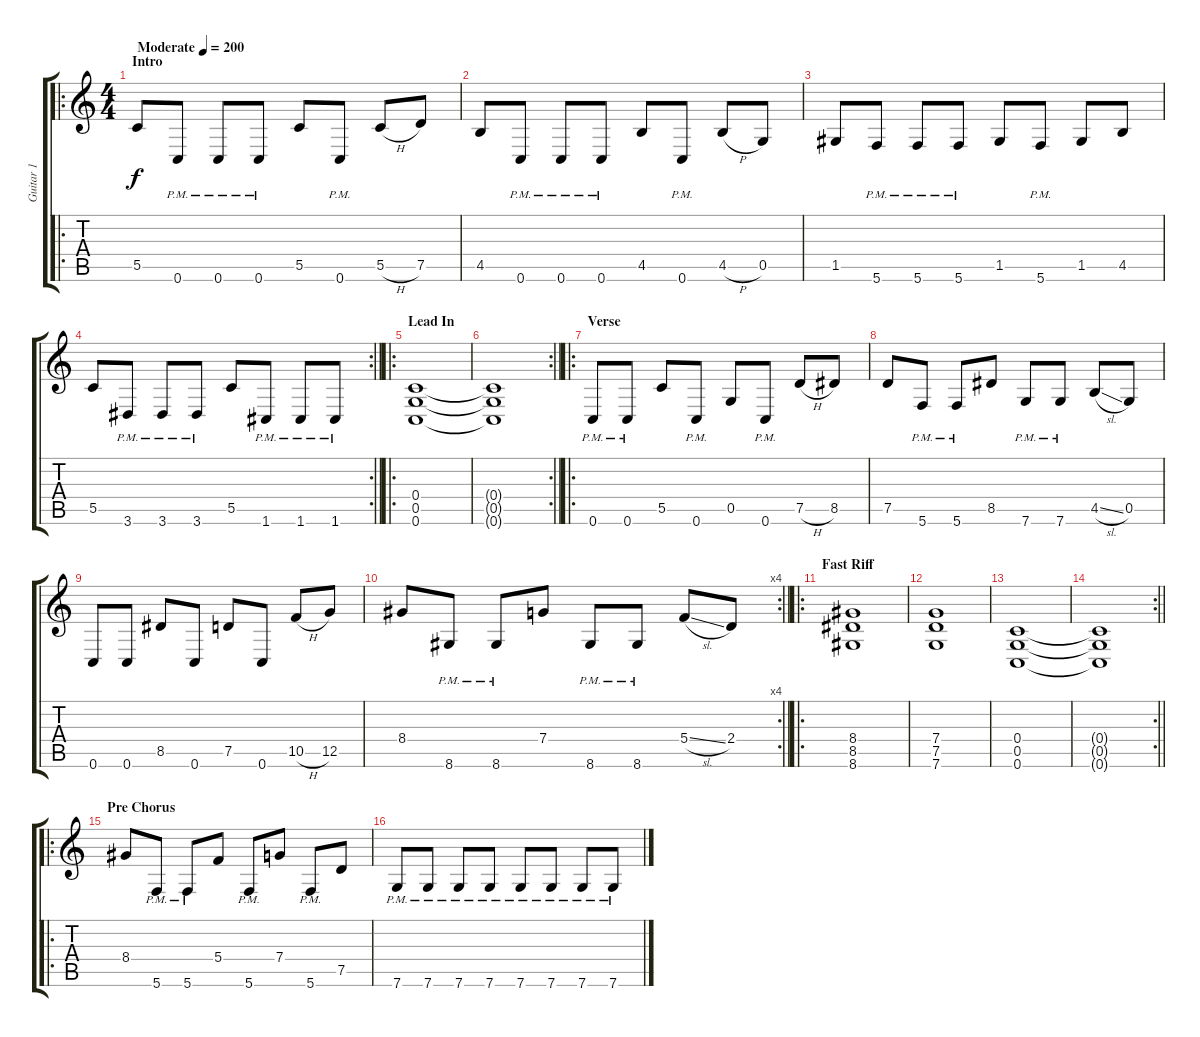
\track ("Guitar 1" "Guitar 1") {instrument distortionguitar}
\staff {score tabs}
\tuning (D4 A3 F3 C3 G2 C2) {hide}
\ro
\ts (4 4)
\section ("" "Intro")
\tempo (200 "Moderate")
\clef g2
\ks c
5.5.8{dy f instrument distortionguitar} 0.6{pm}.8 0.6{pm}.8 0.6{pm}.8 5.5.8 0.6{pm}.8 5.5{h}.8 7.5.8 |
4.5.8 0.6{pm}.8 0.6{pm}.8 0.6{pm}.8 4.5.8 0.6{pm}.8 4.5{h}.8 0.5.8 |
1.5.8 5.6{pm}.8 5.6{pm}.8 5.6{pm}.8 1.5.8 5.6{pm}.8 1.5.8 4.5.8 |
\rc 2
\barLineRight lightlight
5.5.8 3.6{pm}.8 3.6{pm}.8 3.6{pm}.8 5.5.8 1.6{pm}.8 1.6{pm}.8 1.6{pm}.8 |
\ro
\section ("" "Lead In")
(0.4 0.5 0.6).1 |
\rc 2
\barLineRight lightlight
(0.4{t} 0.5{t} 0.6{t}).1 |
\ro
\section ("" "Verse")
0.6{pm}.8 0.6{pm}.8 5.5.8 0.6{pm}.8 0.5.8 0.6{pm}.8 7.5{h}.8 8.5.8 |
7.5.8 5.6{pm}.8 5.6{pm}.8 8.5.8 7.6{pm}.8 7.6{pm}.8 4.5{sl}.8 0.5.8 |
0.6.8 0.6.8 8.5.8 0.6.8 7.5.8 0.6.8 10.5{h}.8 12.5.8 |
\rc 4
\barLineRight lightlight
8.4.8 8.6{pm}.8 8.6{pm}.8 7.4.8 8.6{pm}.8 8.6{pm}.8 5.4{sl}.8 2.4.8 |
\ro
\section ("" "Fast Riff")
(8.4 8.5 8.6).1 |
(7.4 7.5 7.6).1 |
(0.4 0.5 0.6).1 |
\rc 2
\barLineRight lightlight
(0.4{t} 0.5{t} 0.6{t}).1 |
\ro
\section ("" "Pre Chorus")
8.4.8 5.6{pm}.8 5.6{pm}.8 5.4.8 5.6{pm}.8 7.4.8 5.6{pm}.8 7.5.8 |
7.6{pm}.8 7.6{pm}.8 7.6{pm}.8 7.6{pm}.8 7.6{pm}.8 7.6{pm}.8 7.6{pm}.8 7.6{pm}.8
